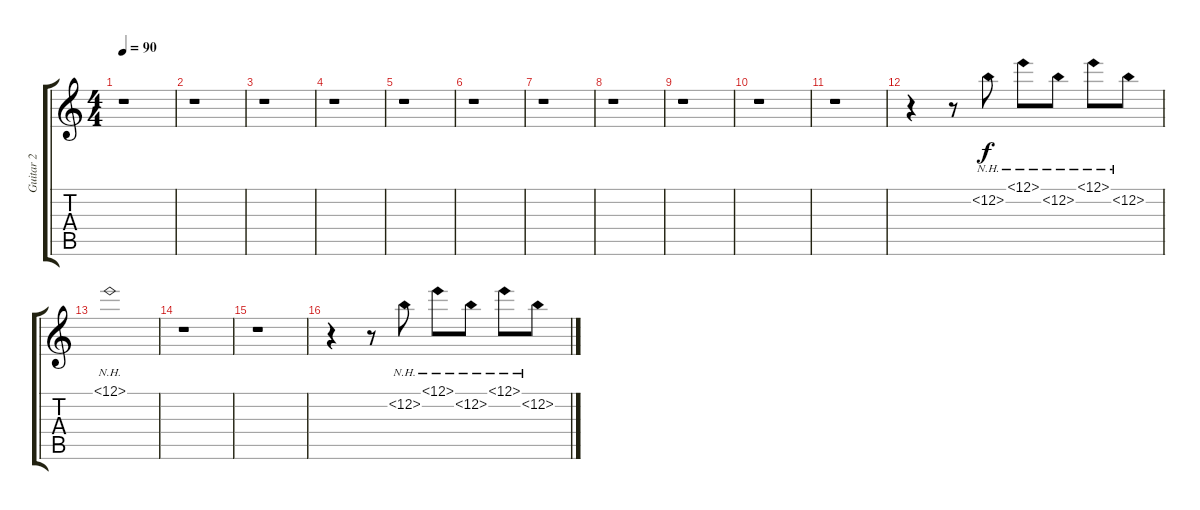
\track ("Guitar 2" "Guitar 2") {instrument acousticguitarsteel}
\staff {score tabs}
\tuning (E4 B3 G3 D3 A2 E2) {hide}
\ts (4 4)
\tempo 90
\clef g2
\ks c
r.1{dy f} |
r.1 |
r.1 |
r.1 |
r.1 |
r.1 |
r.1 |
r.1 |
r.1 |
r.1 |
r.1 |
r.4{volume 9 balance 8} r.8 12.2{nh}.8 12.1{nh}.8 12.2{nh}.8 12.1{nh}.8 12.2{nh}.8 |
12.1{nh}.1 |
r.1 |
r.1 |
r.4 r.8 12.2{nh}.8 12.1{nh}.8 12.2{nh}.8 12.1{nh}.8 12.2{nh}.8
